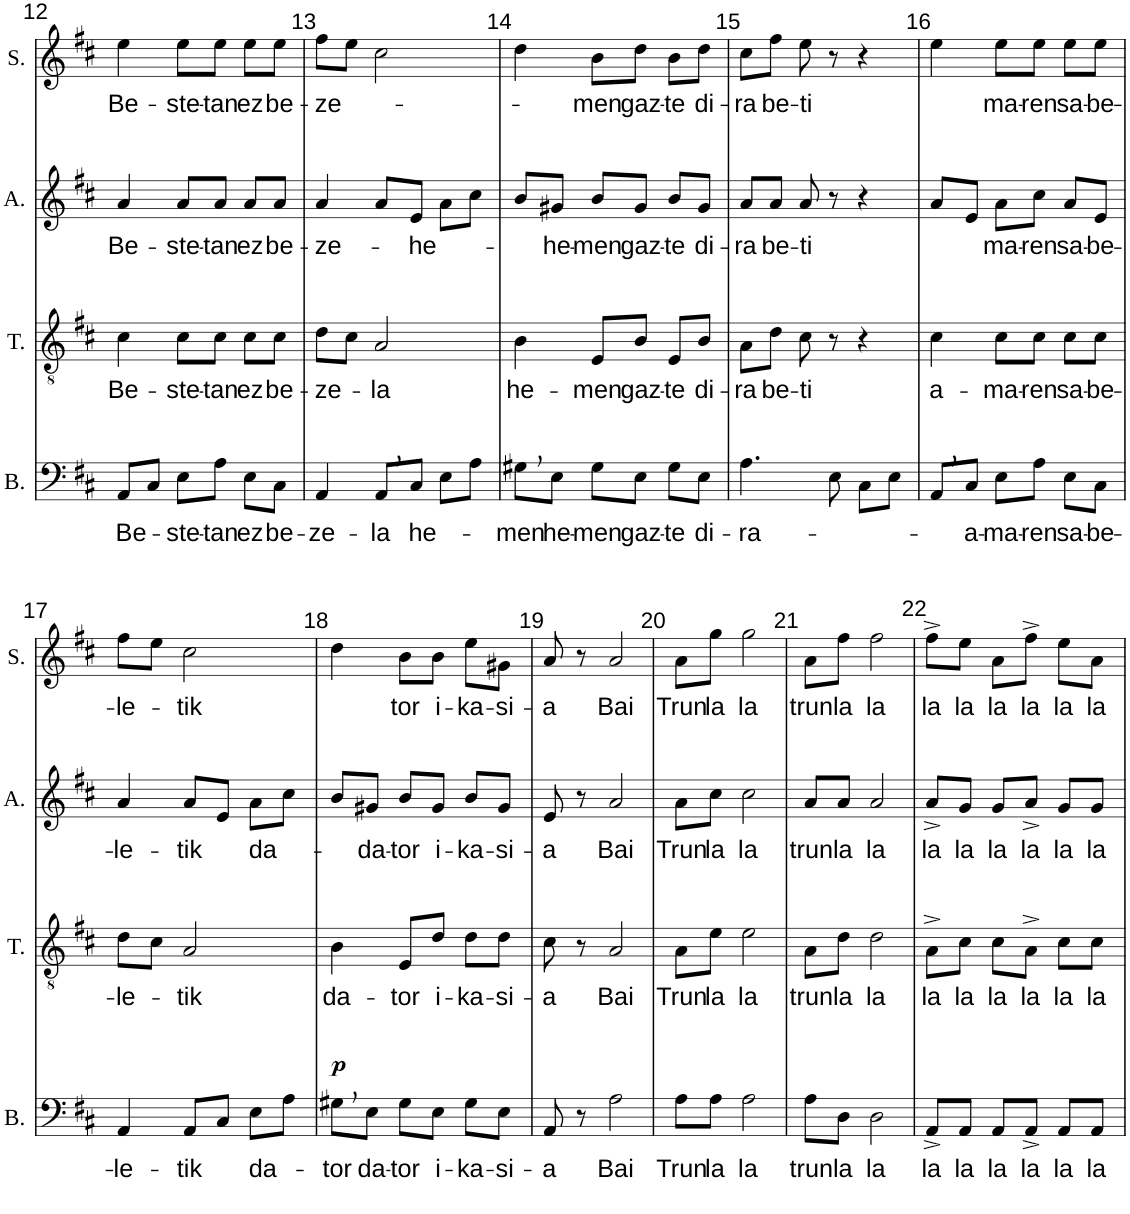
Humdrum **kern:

**kern	**text	**dynam	**kern	**text	**kern	**text	**kern	**text
*part4	*part4	*part4	*part3	*part3	*part2	*part2	*part1	*part1
*staff4	*staff4	*staff4	*staff3	*staff3	*staff2	*staff2	*staff1	*staff1
*I"Basse	*	*	*I"Tenor	*	*I"Alto	*	*I"Soprano	*
*I'B.	*	*	*I'T.	*	*I'A.	*	*I'S.	*
!!LO:PB:g=z
*clefF4	*	*	*clefGv2	*	*clefG2	*	*clefG2	*
*k[f#c#]	*	*	*k[f#c#]	*	*k[f#c#]	*	*k[f#c#]	*
*M3/4	*	*	*M3/4	*	*M3/4	*	*M3/4	*
=12	=12	=12	=12	=12	=12	=12	=12	=12
!	!LO:LY:b	!	!	!LO:LY:b	!	!LO:LY:b	!	!LO:LY:b
8AA/L	Be-	.	4c#\	Be-	4a/	Be-	4ee\	Be-
8C#/J	.	.	.	.	.	.	.	.
!	!LO:LY:b	!	!	!LO:LY:b	!	!LO:LY:b	!	!LO:LY:b
8E\L	-ste-	.	8c#\L	-ste-	8a/L	-ste-	8ee\L	-ste-
!	!LO:LY:b	!	!	!LO:LY:b	!	!LO:LY:b	!	!LO:LY:b
8A\J	-tan	.	8c#\J	-tan	8a/J	-tan	8ee\J	-tan
!	!LO:LY:b	!	!	!LO:LY:b	!	!LO:LY:b	!	!LO:LY:b
8E\L	ez	.	8c#\L	ez	8a/L	ez	8ee\L	ez
!	!LO:LY:b	!	!	!LO:LY:b	!	!LO:LY:b	!	!LO:LY:b
8C#\J	be-	.	8c#\J	be-	8a/J	be-	8ee\J	be-
=13	=13	=13	=13	=13	=13	=13	=13	=13
!	!LO:LY:b	!	!	!LO:LY:b	!	!LO:LY:b	!	!LO:LY:b
4AA/	-ze-	.	8d\L	-ze-	4a/	-ze-	8ff#\L	-ze-
.	.	.	8c#\J	.	.	.	8ee\J	.
!	!LO:LY:b	!	!	!LO:LY:b	!	!	!	!
8AA,/L	-la	.	2A/	-la	8a/L	.	2cc#\	.
!	!LO:LY:b	!	!	!	!	!LO:LY:b	!	!
8C#/J	he-	.	.	.	8e/J	he-	.	.
8E\L	.	.	.	.	8a\L	.	.	.
8A\J	.	.	.	.	8cc#\J	.	.	.
=14	=14	=14	=14	=14	=14	=14	=14	=14
!	!LO:LY:b	!	!	!LO:LY:b	!	!	!	!
8G#X,\L	-men	.	4B\	he-	8b/L	.	4dd\	.
!	!LO:LY:b	!	!	!	!	!LO:LY:b	!	!
8E\J	he-	.	.	.	8g#X/J	he-	.	.
!	!LO:LY:b	!	!	!LO:LY:b	!	!LO:LY:b	!	!LO:LY:b
8G#\L	-men	.	8E/L	-men	8b/L	-men	8b\L	-men
!	!LO:LY:b	!	!	!LO:LY:b	!	!LO:LY:b	!	!LO:LY:b
8E\J	gaz-	.	8B/J	gaz-	8g#/J	gaz-	8dd\J	gaz-
!	!LO:LY:b	!	!	!LO:LY:b	!	!LO:LY:b	!	!LO:LY:b
8G#\L	-te	.	8E/L	-te	8b/L	-te	8b\L	-te
!	!LO:LY:b	!	!	!LO:LY:b	!	!LO:LY:b	!	!LO:LY:b
8E\J	di-	.	8B/J	di-	8g#/J	di-	8dd\J	di-
=15	=15	=15	=15	=15	=15	=15	=15	=15
!	!LO:LY:b	!	!	!LO:LY:b	!	!LO:LY:b	!	!LO:LY:b
4.A\	-ra-	.	8A\L	-ra	8a/L	-ra	8cc#\L	-ra
!	!	!	!	!LO:LY:b	!	!LO:LY:b	!	!LO:LY:b
.	.	.	8d\J	be-	8a/J	be-	8ff#\J	be-
!	!	!	!	!LO:LY:b	!	!LO:LY:b	!	!LO:LY:b
.	.	.	8c#\	-ti	8a/	-ti	8ee\	-ti
8E\	.	.	8r	.	8r	.	8r	.
8C#\L	.	.	4r	.	4r	.	4r	.
8E\J	.	.	.	.	.	.	.	.
=16	=16	=16	=16	=16	=16	=16	=16	=16
!	!	!	!	!LO:LY:b	!	!	!	!
8AA,/L	.	.	4c#\	a-	8a/L	.	4ee\	.
!	!LO:LY:b	!	!	!	!	!	!	!
8C#/J	-a-	.	.	.	8e/J	.	.	.
!	!LO:LY:b	!	!	!LO:LY:b	!	!LO:LY:b	!	!LO:LY:b
8E\L	-ma-	.	8c#\L	-ma-	8a\L	-ma-	8ee\L	-ma-
!	!LO:LY:b	!	!	!LO:LY:b	!	!LO:LY:b	!	!LO:LY:b
8A\J	-ren	.	8c#\J	-ren	8cc#\J	-ren	8ee\J	-ren
!	!LO:LY:b	!	!	!LO:LY:b	!	!LO:LY:b	!	!LO:LY:b
8E\L	sa-	.	8c#\L	sa-	8a/L	sa-	8ee\L	sa-
!	!LO:LY:b	!	!	!LO:LY:b	!	!LO:LY:b	!	!LO:LY:b
8C#\J	-be-	.	8c#\J	-be-	8e/J	-be-	8ee\J	-be-
!!LO:LB:g=z
=17	=17	=17	=17	=17	=17	=17	=17	=17
!	!LO:LY:b	!	!	!LO:LY:b	!	!LO:LY:b	!	!LO:LY:b
4AA/	-le-	.	8d\L	-le-	4a/	-le-	8ff#\L	-le-
.	.	.	8c#\J	.	.	.	8ee\J	.
!	!LO:LY:b	!	!	!LO:LY:b	!	!LO:LY:b	!	!LO:LY:b
8AA/L	-tik	.	2A/	-tik	8a/L	-tik	2cc#\	-tik
8C#/J	.	.	.	.	8e/J	.	.	.
!	!LO:LY:b	!	!	!	!	!LO:LY:b	!	!
8E\L	-da-	.	.	.	8a\L	-da-	.	.
8A\J	.	.	.	.	8cc#\J	.	.	.
=18	=18	=18	=18	=18	=18	=18	=18	=18
!	!LO:LY:b	!LO:DY:a	!	!LO:LY:b	!	!	!	!
8G#X,\L	-tor	p	4B\	da-	8b/L	.	4dd\	.
!	!LO:LY:b	!	!	!	!	!LO:LY:b	!	!
8E\J	da-	.	.	.	8g#X/J	da-	.	.
!	!LO:LY:b	!	!	!LO:LY:b	!	!LO:LY:b	!	!LO:LY:b
8G#\L	-tor	.	8E/L	-tor	8b/L	-tor	8b\L	-tor
!	!LO:LY:b	!	!	!LO:LY:b	!	!LO:LY:b	!	!LO:LY:b
8E\J	i-	.	8d/J	i-	8g#/J	i-	8b\J	i-
!	!LO:LY:b	!	!	!LO:LY:b	!	!LO:LY:b	!	!LO:LY:b
8G#\L	-ka-	.	8d\L	-ka-	8b/L	-ka-	8ee\L	-ka-
!	!LO:LY:b	!	!	!LO:LY:b	!	!LO:LY:b	!	!LO:LY:b
8E\J	-si-	.	8d\J	-si-	8g#/J	-si-	8g#X\J	-si-
=19	=19	=19	=19	=19	=19	=19	=19	=19
!	!LO:LY:b	!	!	!LO:LY:b	!	!LO:LY:b	!	!LO:LY:b
8AA/	-a	.	8c#\	-a	8e/	-a	8a/	-a
8r	.	.	8r	.	8r	.	8r	.
!	!LO:LY:b	!	!	!LO:LY:b	!	!LO:LY:b	!	!LO:LY:b
2A\	Bai	.	2A/	Bai	2a/	Bai	2a/	Bai
=20	=20	=20	=20	=20	=20	=20	=20	=20
!	!LO:LY:b	!	!	!LO:LY:b	!	!LO:LY:b	!	!LO:LY:b
8A\L	Trun	.	8A\L	Trun	8a\L	Trun	8a\L	Trun
!	!LO:LY:b	!	!	!LO:LY:b	!	!LO:LY:b	!	!LO:LY:b
8A\J	la	.	8e\J	la	8cc#\J	la	8gg\J	la
!	!LO:LY:b	!	!	!LO:LY:b	!	!LO:LY:b	!	!LO:LY:b
2A\	la	.	2e\	la	2cc#\	la	2gg\	la
=21	=21	=21	=21	=21	=21	=21	=21	=21
!	!LO:LY:b	!	!	!LO:LY:b	!	!LO:LY:b	!	!LO:LY:b
8A\L	trun	.	8A\L	trun	8a/L	trun	8a\L	trun
!	!LO:LY:b	!	!	!LO:LY:b	!	!LO:LY:b	!	!LO:LY:b
8D\J	la	.	8d\J	la	8a/J	la	8ff#\J	la
!	!LO:LY:b	!	!	!LO:LY:b	!	!LO:LY:b	!	!LO:LY:b
2D\	la	.	2d\	la	2a/	la	2ff#\	la
=22	=22	=22	=22	=22	=22	=22	=22	=22
!	!LO:LY:b	!	!	!LO:LY:b	!	!LO:LY:b	!	!LO:LY:b
8AA^/L	la	.	8A^\L	la	8a^/L	la	8ff#^\L	la
!	!LO:LY:b	!	!	!LO:LY:b	!	!LO:LY:b	!	!LO:LY:b
8AA/J	la	.	8c#\J	la	8g/J	la	8ee\J	la
!	!LO:LY:b	!	!	!LO:LY:b	!	!LO:LY:b	!	!LO:LY:b
8AA/L	la	.	8c#\L	la	8g/L	la	8a\L	la
!	!LO:LY:b	!	!	!LO:LY:b	!	!LO:LY:b	!	!LO:LY:b
8AA^/J	la	.	8A^\J	la	8a^/J	la	8ff#^\J	la
!	!LO:LY:b	!	!	!LO:LY:b	!	!LO:LY:b	!	!LO:LY:b
8AA/L	la	.	8c#\L	la	8g/L	la	8ee\L	la
!	!LO:LY:b	!	!	!LO:LY:b	!	!LO:LY:b	!	!LO:LY:b
8AA/J	la	.	8c#\J	la	8g/J	la	8a\J	la
=	=	=	=	=	=	=	=	=
*-	*-	*-	*-	*-	*-	*-	*-	*-
